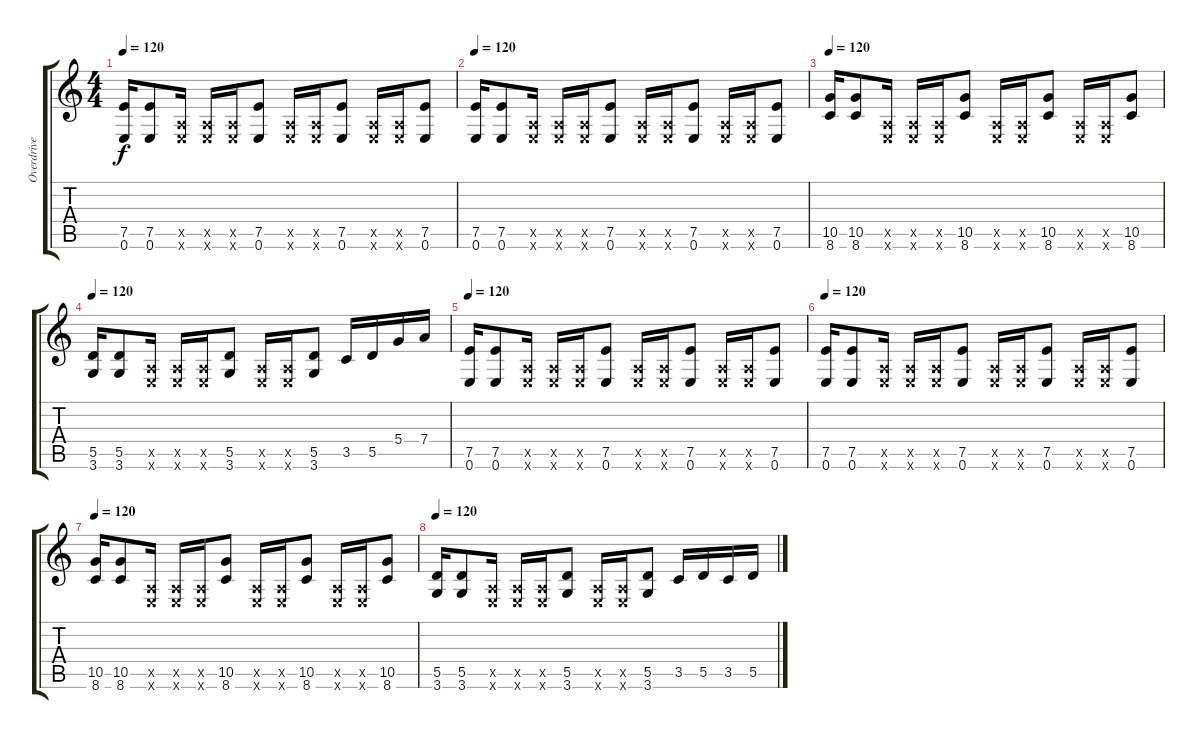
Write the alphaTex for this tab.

\track ("Overdrive Guitar I" "Overdrive ") {instrument overdrivenguitar}
\staff {score tabs}
\tuning (E4 B3 G3 D3 A2 E2) {hide}
\ts (4 4)
\tempo 120
\clef g2
\ks c
(7.5 0.6).16{dy f} (7.5 0.6).8 (0.5{x} 0.6{x}).16 (0.5{x} 0.6{x}).16 (0.5{x} 0.6{x}).16 (7.5 0.6).8 (0.5{x} 0.6{x}).16 (0.5{x} 0.6{x}).16 (7.5 0.6).8 (0.5{x} 0.6{x}).16 (0.5{x} 0.6{x}).16 (7.5 0.6).8 |
\tempo 120
(7.5 0.6).16 (7.5 0.6).8 (0.5{x} 0.6{x}).16 (0.5{x} 0.6{x}).16 (0.5{x} 0.6{x}).16 (7.5 0.6).8 (0.5{x} 0.6{x}).16 (0.5{x} 0.6{x}).16 (7.5 0.6).8 (0.5{x} 0.6{x}).16 (0.5{x} 0.6{x}).16 (7.5 0.6).8 |
\tempo 120
(10.5 8.6).16 (10.5 8.6).8 (0.5{x} 0.6{x}).16 (0.5{x} 0.6{x}).16 (0.5{x} 0.6{x}).16 (10.5 8.6).8 (0.5{x} 0.6{x}).16 (0.5{x} 0.6{x}).16 (10.5 8.6).8 (0.5{x} 0.6{x}).16 (0.5{x} 0.6{x}).16 (10.5 8.6).8 |
\tempo 120
(5.5 3.6).16 (5.5 3.6).8 (0.5{x} 0.6{x}).16 (0.5{x} 0.6{x}).16 (0.5{x} 0.6{x}).16 (5.5 3.6).8 (0.5{x} 0.6{x}).16 (0.5{x} 0.6{x}).16 (5.5 3.6).8 3.5.16 5.5.16 5.4.16 7.4.16 |
\tempo 120
(7.5 0.6).16 (7.5 0.6).8 (0.5{x} 0.6{x}).16 (0.5{x} 0.6{x}).16 (0.5{x} 0.6{x}).16 (7.5 0.6).8 (0.5{x} 0.6{x}).16 (0.5{x} 0.6{x}).16 (7.5 0.6).8 (0.5{x} 0.6{x}).16 (0.5{x} 0.6{x}).16 (7.5 0.6).8 |
\tempo 120
(7.5 0.6).16 (7.5 0.6).8 (0.5{x} 0.6{x}).16 (0.5{x} 0.6{x}).16 (0.5{x} 0.6{x}).16 (7.5 0.6).8 (0.5{x} 0.6{x}).16 (0.5{x} 0.6{x}).16 (7.5 0.6).8 (0.5{x} 0.6{x}).16 (0.5{x} 0.6{x}).16 (7.5 0.6).8 |
\tempo 120
(10.5 8.6).16 (10.5 8.6).8 (0.5{x} 0.6{x}).16 (0.5{x} 0.6{x}).16 (0.5{x} 0.6{x}).16 (10.5 8.6).8 (0.5{x} 0.6{x}).16 (0.5{x} 0.6{x}).16 (10.5 8.6).8 (0.5{x} 0.6{x}).16 (0.5{x} 0.6{x}).16 (10.5 8.6).8 |
\tempo 120
(5.5 3.6).16 (5.5 3.6).8 (0.5{x} 0.6{x}).16 (0.5{x} 0.6{x}).16 (0.5{x} 0.6{x}).16 (5.5 3.6).8 (0.5{x} 0.6{x}).16 (0.5{x} 0.6{x}).16 (5.5 3.6).8 3.5.16 5.5.16 3.5.16 5.5.16
